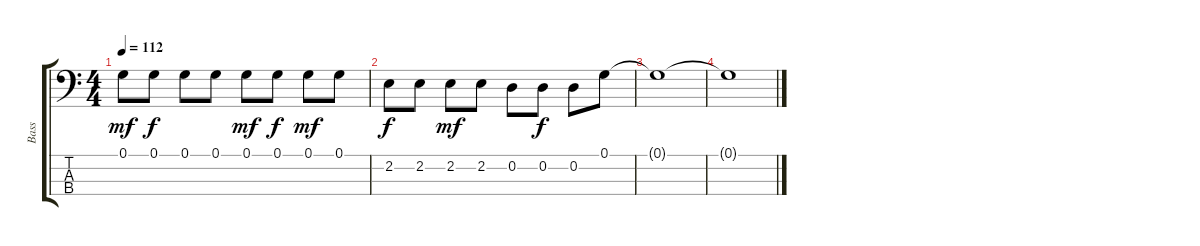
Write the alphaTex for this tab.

\track ("Bass" "Bass") {instrument electricbassfinger}
\staff {score tabs}
\tuning (G2 D2 A1 E1) {hide}
\ts (4 4)
\tempo 112
\clef f4
\ks c
0.1.8{dy mf} 0.1.8{dy f} 0.1.8 0.1.8 0.1.8{dy mf} 0.1.8{dy f} 0.1.8{dy mf} 0.1.8 |
2.2.8{dy f} 2.2.8 2.2.8{dy mf} 2.2.8 0.2.8 0.2.8{dy f} 0.2.8 0.1.8 |
0.1{t}.1 |
0.1{t}.1
